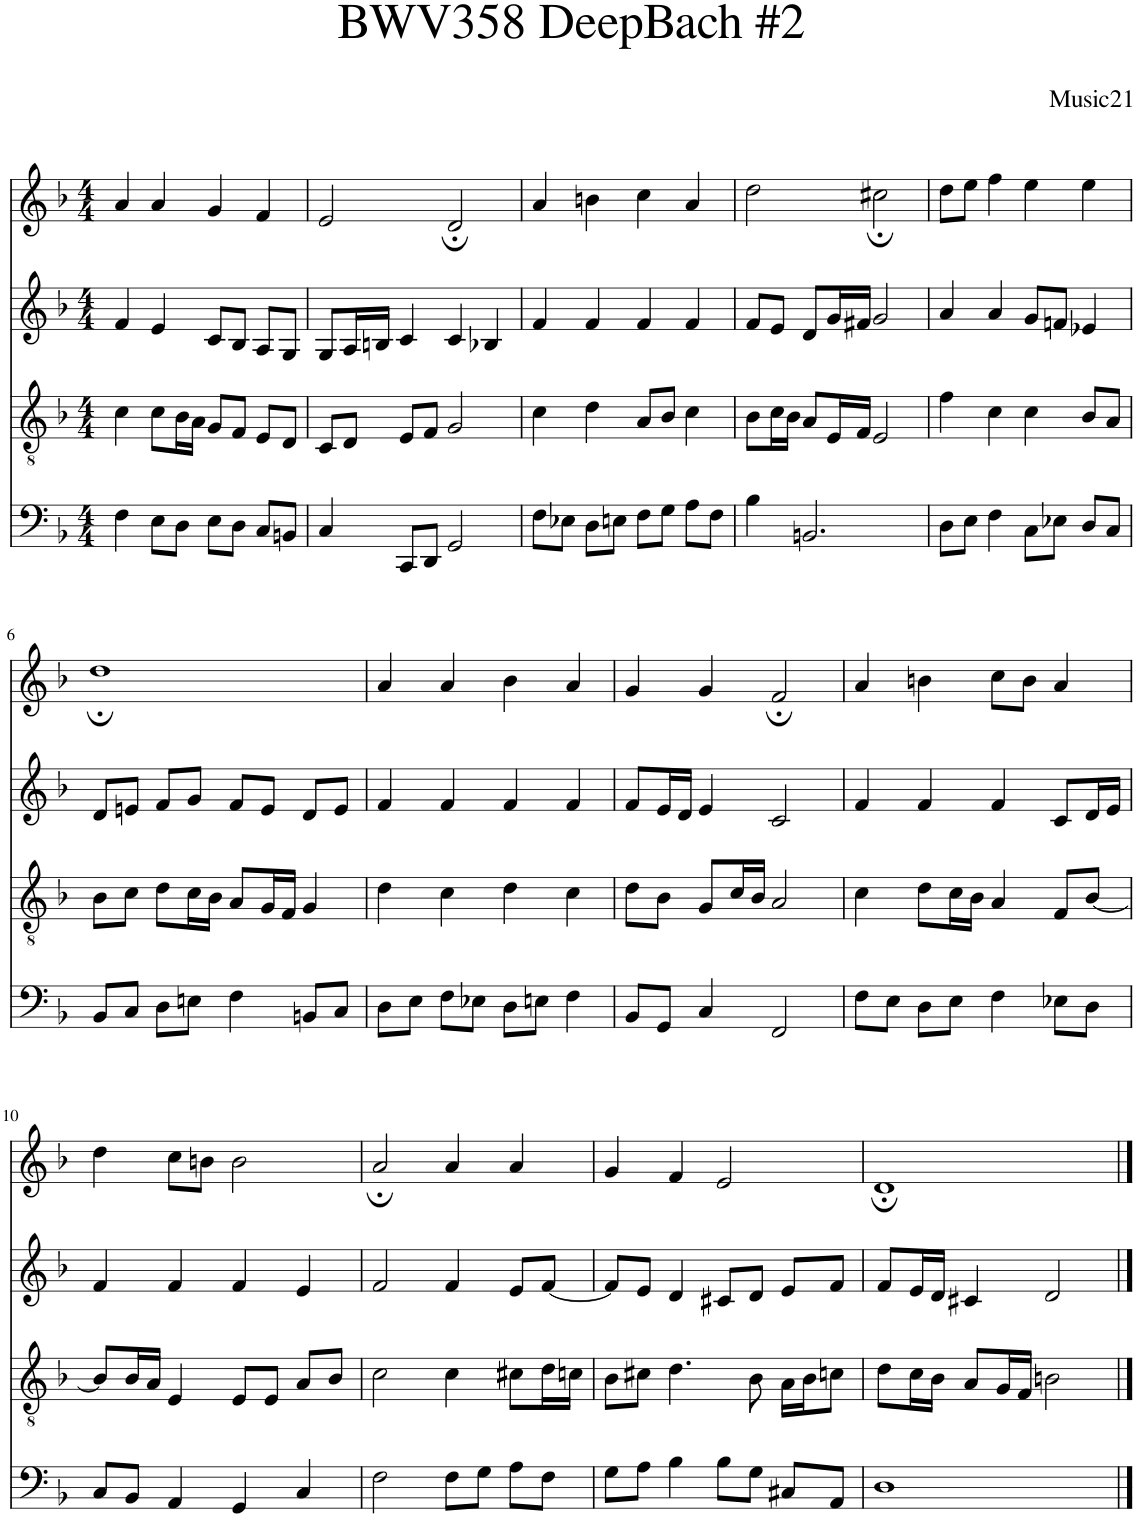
**kern	**kern	**kern	**kern
*part4	*part3	*part2	*part1
*staff4	*staff3	*staff2	*staff1
*I"Piano	*I"Piano	*I"Piano	*I"Piano
*I'Pno	*I'Pno	*I'Pno	*I'Pno
*clefF4	*clefGv2	*clefG2	*clefG2
*k[b-]	*k[b-]	*k[b-]	*k[b-]
*M4/4	*M4/4	*M4/4	*M4/4
=1	=1	=1	=1
4F\	4c\	4f/	4a/
8E\L	8c\L	4e/	4a/
8D\J	16B-\L	.	.
.	16A\JJ	.	.
8E\L	8G/L	8c/L	4g/
8D\J	8F/J	8B-/J	.
8C/L	8E/L	8A/L	4f/
8BBn/J	8D/J	8G/J	.
=2	=2	=2	=2
4C/	8C/L	8G/L	2e/
.	8D/J	16A/L	.
.	.	16Bn/JJ	.
8CC/L	8E/L	4c/	.
8DD/J	8F/J	.	.
2GG/	2G/	4c/	2d;/
.	.	4B-X/	.
=3	=3	=3	=3
8F\L	4c\	4f/	4a/
8E-X\J	.	.	.
8D\L	4d\	4f/	4bn\
8En\J	.	.	.
8F\L	8A/L	4f/	4cc\
8G\J	8B-/J	.	.
8A\L	4c\	4f/	4a/
8F\J	.	.	.
=4	=4	=4	=4
4B-\	8B-\L	8f/L	2dd\
.	16c\L	8e/J	.
.	16B-\JJ	.	.
2.BBn/	8A/L	8d/L	.
.	16E/L	16g/L	.
.	16F/JJ	16f#X/JJ	.
.	2E/	2g/	2cc#X;\
=5	=5	=5	=5
8D\L	4f\	4a/	8dd\L
8E\J	.	.	8ee\J
4F\	4c\	4a/	4ff\
8C\L	4c\	8g/L	4ee\
8E-X\J	.	8fn/J	.
8D/L	8B-/L	4e-X/	4ee\
8C/J	8A/J	.	.
!!LO:LB:g=z
=6	=6	=6	=6
8BB-/L	8B-\L	8d/L	1dd;
8C/J	8c\J	8en/J	.
8D\L	8d\L	8f/L	.
8En\J	16c\L	8g/J	.
.	16B-\JJ	.	.
4F\	8A/L	8f/L	.
.	16G/L	8e/J	.
.	16F/JJ	.	.
8BBn/L	4G/	8d/L	.
8C/J	.	8e/J	.
=7	=7	=7	=7
8D\L	4d\	4f/	4a/
8E\J	.	.	.
8F\L	4c\	4f/	4a/
8E-X\J	.	.	.
8D\L	4d\	4f/	4b-\
8En\J	.	.	.
4F\	4c\	4f/	4a/
=8	=8	=8	=8
8BB-/L	8d\L	8f/L	4g/
8GG/J	8B-\J	16e/L	.
.	.	16d/JJ	.
4C/	8G/L	4e/	4g/
.	16c/L	.	.
.	16B-/JJ	.	.
2FF/	2A/	2c/	2f;/
=9	=9	=9	=9
8F\L	4c\	4f/	4a/
8E\J	.	.	.
8D\L	8d\L	4f/	4bn\
8E\J	16c\L	.	.
.	16B-\JJ	.	.
4F\	4A/	4f/	8cc\L
.	.	.	8b\J
8E-X\L	8F/L	8c/L	4a/
8D\J	[8B-/J	16d/L	.
.	.	16e/JJ	.
!!LO:LB:g=z
=10	=10	=10	=10
8C/L	8B-/L]	4f/	4dd\
8BB-/J	16B-/L	.	.
.	16A/JJ	.	.
4AA/	4E/	4f/	8cc\L
.	.	.	8bn\J
4GG/	8E/L	4f/	2b\
.	8E/J	.	.
4C/	8A/L	4e/	.
.	8B-/J	.	.
=11	=11	=11	=11
2F\	2c\	2f/	2a;/
8F\L	4c\	4f/	4a/
8G\J	.	.	.
8A\L	8c#X\L	8e/L	4a/
8F\J	16d\L	[8f/J	.
.	16cn\JJ	.	.
=12	=12	=12	=12
8G\L	8B-\L	8f/L]	4g/
8A\J	8c#X\J	8e/J	.
4B-\	4.d\	4d/	4f/
8B-\L	.	8c#X/L	2e/
8G\J	8B-\	8d/J	.
8C#X/L	16A\LL	8e/L	.
.	16B-\J	.	.
8AA/J	8cn\J	8f/J	.
=13	=13	=13	=13
1D	8d\L	8f/L	1d;
.	16c\L	16e/L	.
.	16B-\JJ	16d/JJ	.
.	8A/L	4c#X/	.
.	16G/L	.	.
.	16F/JJ	.	.
.	2Bn\	2d/	.
==	==	==	==
*-	*-	*-	*-
